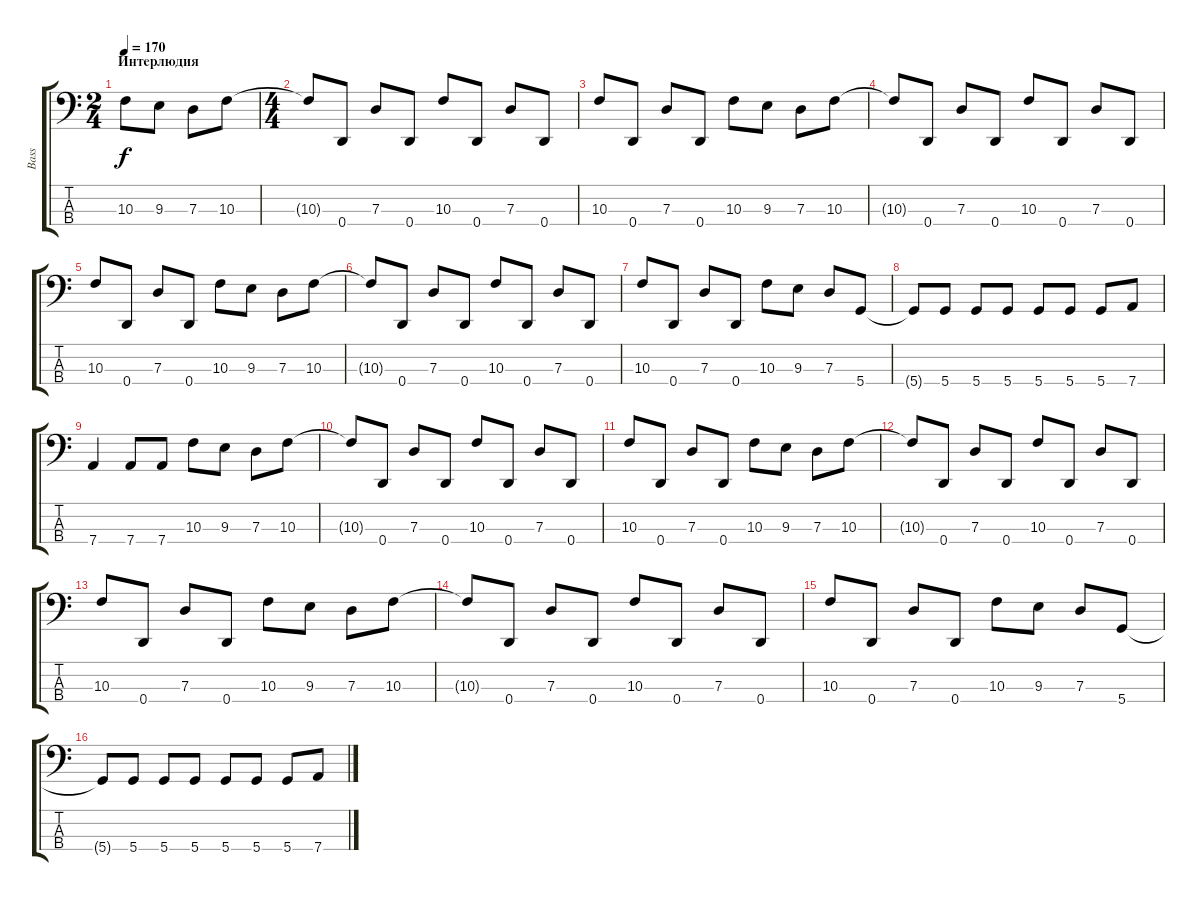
\track ("Bass" "Bass") {instrument electricbassfinger}
\staff {score tabs}
\tuning (F2 C2 G1 D1) {hide}
\ts (2 4)
\section ("" "Интерлюдия")
\tempo 170
\clef f4
\ks c
10.3.8{dy f} 9.3.8 7.3.8 10.3.8 |
\ts (4 4)
10.3{t}.8 0.4.8 7.3.8 0.4.8 10.3.8 0.4.8 7.3.8 0.4.8 |
10.3.8 0.4.8 7.3.8 0.4.8 10.3.8 9.3.8 7.3.8 10.3.8 |
10.3{t}.8 0.4.8 7.3.8 0.4.8 10.3.8 0.4.8 7.3.8 0.4.8 |
10.3.8 0.4.8 7.3.8 0.4.8 10.3.8 9.3.8 7.3.8 10.3.8 |
10.3{t}.8 0.4.8 7.3.8 0.4.8 10.3.8 0.4.8 7.3.8 0.4.8 |
10.3.8 0.4.8 7.3.8 0.4.8 10.3.8 9.3.8 7.3.8 5.4.8 |
5.4{t}.8 5.4.8 5.4.8 5.4.8 5.4.8 5.4.8 5.4.8 7.4.8 |
7.4.4 7.4.8 7.4.8 10.3.8 9.3.8 7.3.8 10.3.8 |
10.3{t}.8 0.4.8 7.3.8 0.4.8 10.3.8 0.4.8 7.3.8 0.4.8 |
10.3.8 0.4.8 7.3.8 0.4.8 10.3.8 9.3.8 7.3.8 10.3.8 |
10.3{t}.8 0.4.8 7.3.8 0.4.8 10.3.8 0.4.8 7.3.8 0.4.8 |
10.3.8 0.4.8 7.3.8 0.4.8 10.3.8 9.3.8 7.3.8 10.3.8 |
10.3{t}.8 0.4.8 7.3.8 0.4.8 10.3.8 0.4.8 7.3.8 0.4.8 |
10.3.8 0.4.8 7.3.8 0.4.8 10.3.8 9.3.8 7.3.8 5.4.8 |
5.4{t}.8 5.4.8 5.4.8 5.4.8 5.4.8 5.4.8 5.4.8 7.4.8
